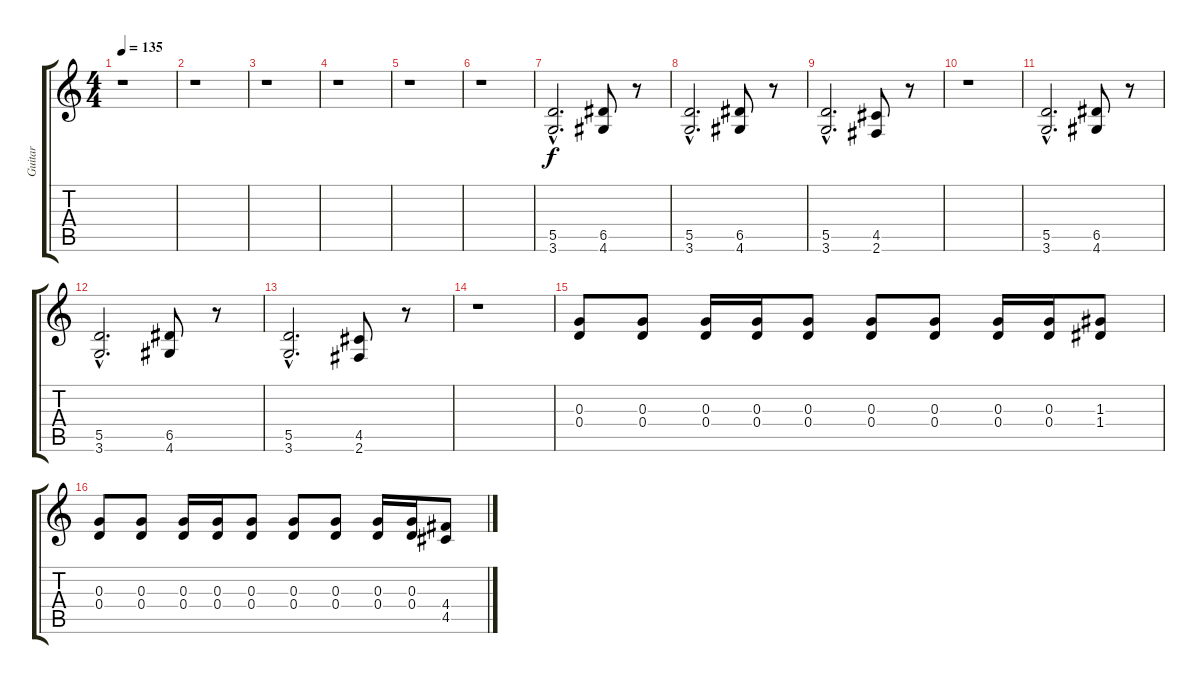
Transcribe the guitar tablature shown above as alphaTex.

\track ("Guitar" "Guitar") {instrument distortionguitar}
\staff {score tabs}
\tuning (E4 B3 G3 D3 A2 E2) {hide}
\ts (4 4)
\tempo 135
\clef g2
\ks c
r.1{dy f} |
r.1 |
r.1 |
r.1 |
r.1 |
r.1 |
(5.5{hac} 3.6{hac}).2{d} (6.5 4.6).8 r.8 |
(5.5{hac} 3.6{hac}).2{d} (6.5 4.6).8 r.8 |
(5.5{hac} 3.6{hac}).2{d} (4.5 2.6).8 r.8 |
r.1 |
(5.5{hac} 3.6{hac}).2{d} (6.5 4.6).8 r.8 |
(5.5{hac} 3.6{hac}).2{d} (6.5 4.6).8 r.8 |
(5.5{hac} 3.6{hac}).2{d} (4.5 2.6).8 r.8 |
r.1 |
(0.3 0.4).8 (0.3 0.4).8 (0.3 0.4).16 (0.3 0.4).16 (0.3 0.4).8 (0.3 0.4).8 (0.3 0.4).8 (0.3 0.4).16 (0.3 0.4).16 (1.3 1.4).8 |
(0.3 0.4).8 (0.3 0.4).8 (0.3 0.4).16 (0.3 0.4).16 (0.3 0.4).8 (0.3 0.4).8 (0.3 0.4).8 (0.3 0.4).16 (0.3 0.4).16 (4.4 4.5).8
